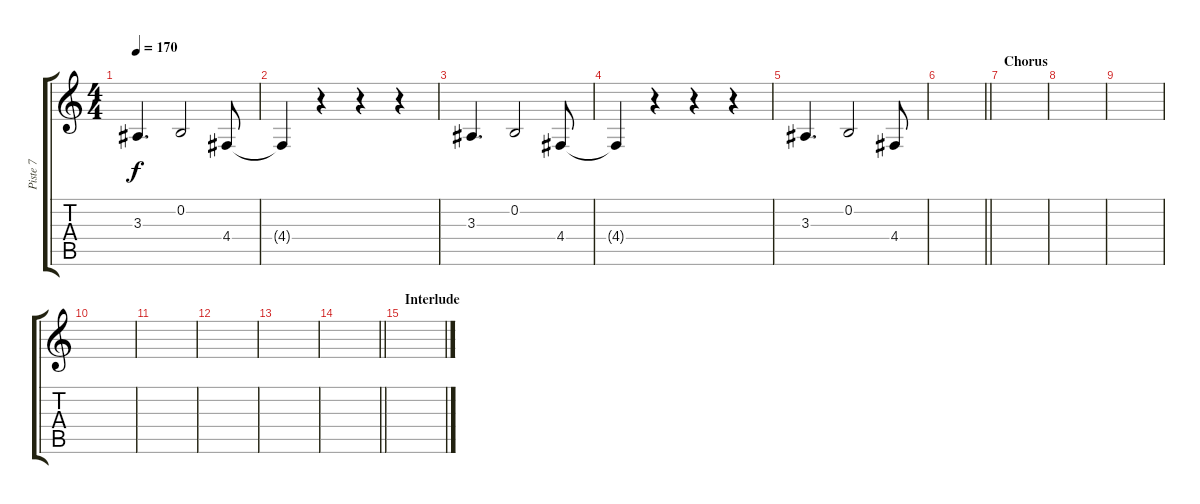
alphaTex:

\track ("Piste 7" "Piste 7") {instrument tenorsax}
\staff {score tabs}
\tuning (E4 B3 G3 D3 A2 E2) {hide}
\ts (4 4)
\tempo 170
\clef g2
\ks c
3.3.4{d dy f} 0.2.2 4.4.8 |
4.4{t}.4 r.4 r.4 r.4 |
3.3.4{d} 0.2.2 4.4.8 |
4.4{t}.4 r.4 r.4 r.4 |
3.3.4{d} 0.2.2 4.4.8 |
\barLineRight lightlight
|
\section ("" "Chorus")
|
|
|
|
|
|
|
\barLineRight lightlight
|
\section ("" "Interlude")
